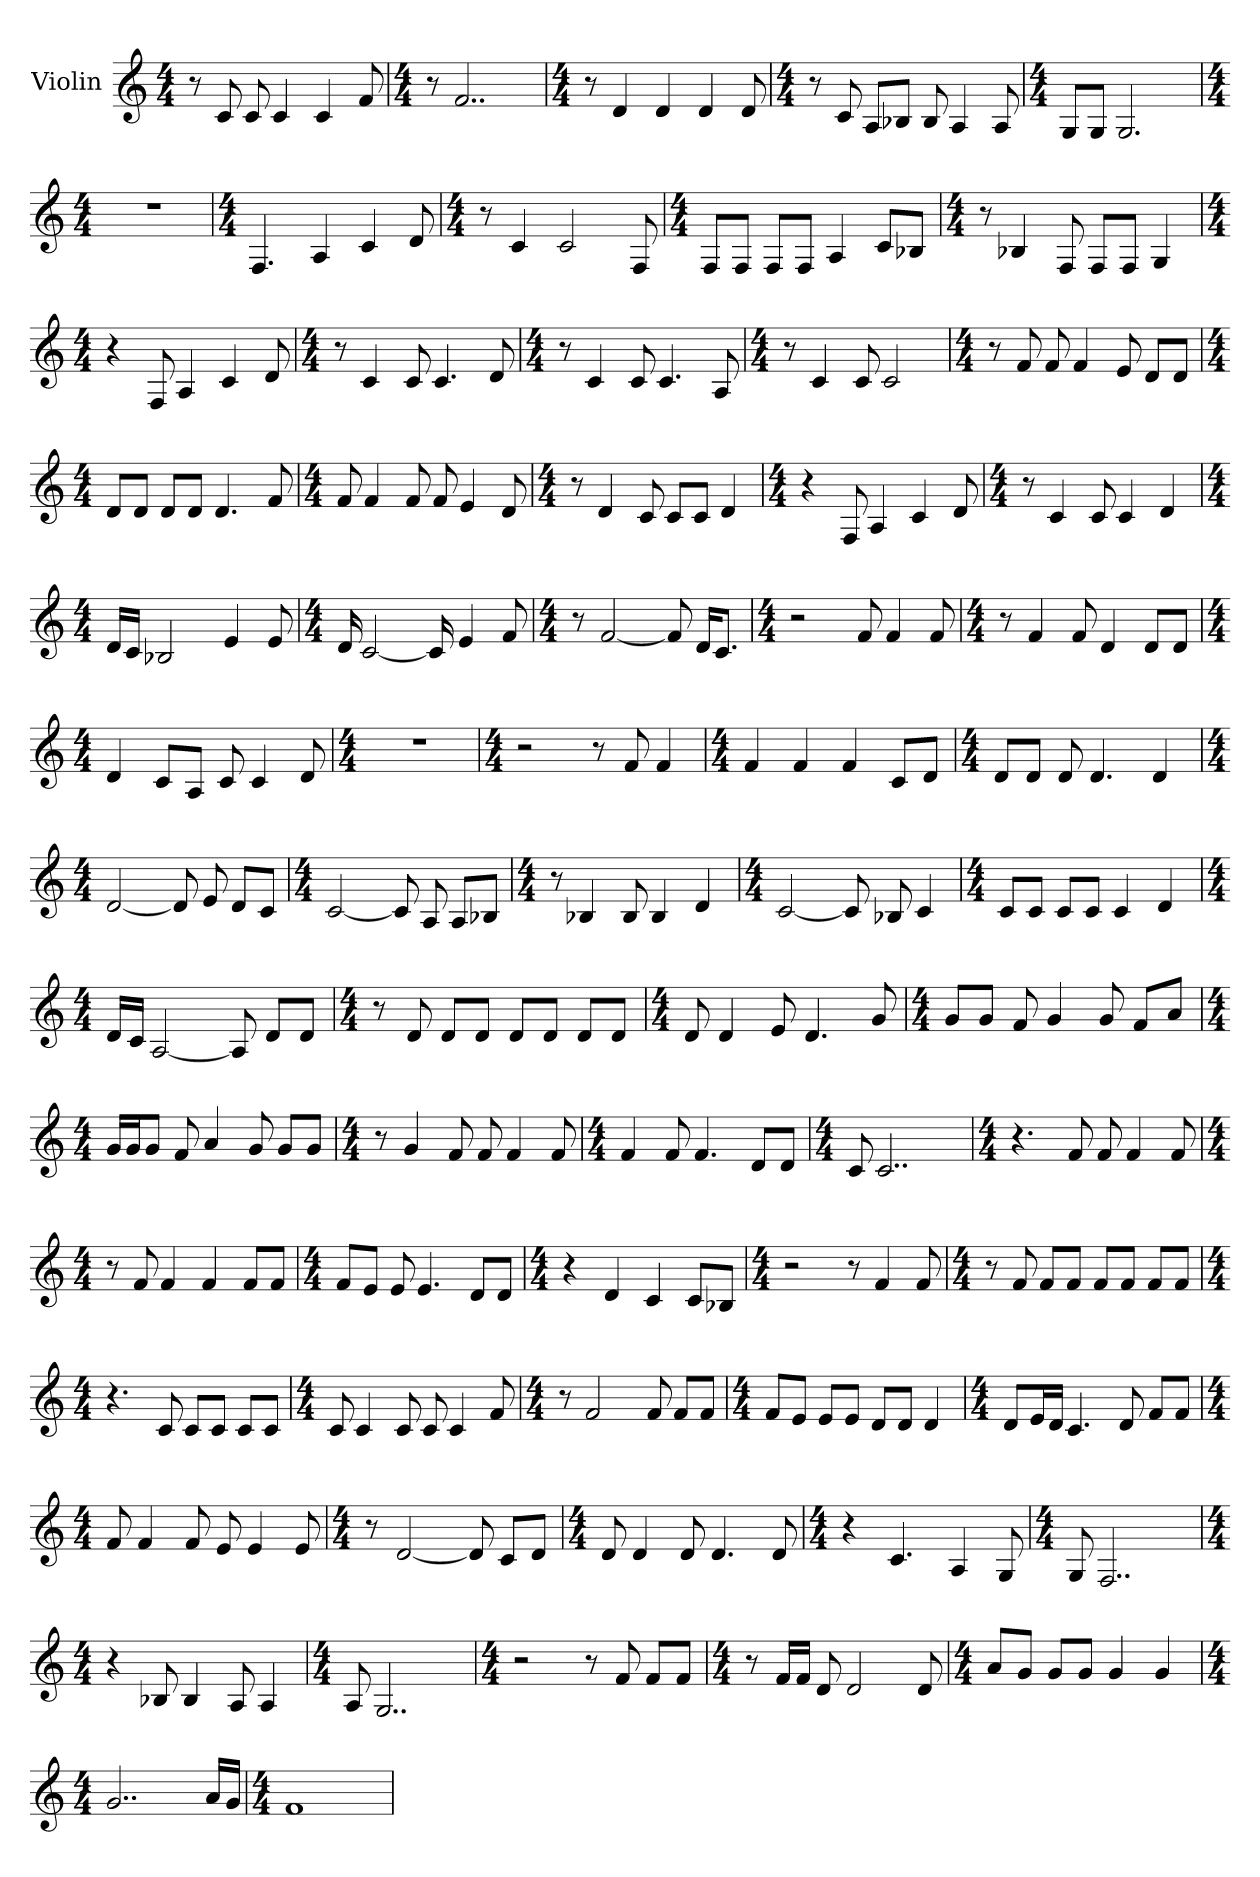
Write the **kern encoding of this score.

**kern
*part1
*staff1
*I"Violin
*I'Vln
*M4/4
=
8r
8c
8c
4c
4c
8f
=
*M4/4
8r
2..f
=
*M4/4
8r
4d
4d
4d
8d
=
*M4/4
8r
8c
8AL
8B-XJ
8B-
4A
8A
=
*M4/4
8GL
8GJ
2.G
=
*M4/4
1r
=
*M4/4
4.F
4A
4c
8d
=
*M4/4
8r
4c
2c
8F
=
*M4/4
8FL
8FJ
8FL
8FJ
4A
8cL
8B-XJ
=
*M4/4
8r
4B-X
8F
8FL
8FJ
4G
=
*M4/4
4r
8F
4A
4c
8d
=
*M4/4
8r
4c
8c
4.c
8d
=
*M4/4
8r
4c
8c
4.c
8A
=
*M4/4
8r
4c
8c
2c
=
*M4/4
8r
8f
8f
4f
8e
8dL
8dJ
=
*M4/4
8dL
8dJ
8dL
8dJ
4.d
8f
=
*M4/4
8f
4f
8f
8f
4e
8d
=
*M4/4
8r
4d
8c
8cL
8cJ
4d
=
*M4/4
4r
8F
4A
4c
8d
=
*M4/4
8r
4c
8c
4c
4d
=
*M4/4
16dLL
16cJJ
2B-X
4e
8e
=
*M4/4
16d
[2c
16c]
4e
8f
=
*M4/4
8r
[2f
8f]
16dKL
8.cJ
=
*M4/4
2r
8f
4f
8f
=
*M4/4
8r
4f
8f
4d
8dL
8dJ
=
*M4/4
4d
8cL
8AJ
8c
4c
8d
=
*M4/4
1r
=
*M4/4
2r
8r
8f
4f
=
*M4/4
4f
4f
4f
8cL
8dJ
=
*M4/4
8dL
8dJ
8d
4.d
4d
=
*M4/4
[2d
8d]
8e
8dL
8cJ
=
*M4/4
[2c
8c]
8A
8AL
8B-XJ
=
*M4/4
8r
4B-X
8B-
4B-
4d
=
*M4/4
[2c
8c]
8B-X
4c
=
*M4/4
8cL
8cJ
8cL
8cJ
4c
4d
=
*M4/4
16dLL
16cJJ
[2A
8A]
8dL
8dJ
=
*M4/4
8r
8d
8dL
8dJ
8dL
8dJ
8dL
8dJ
=
*M4/4
8d
4d
8e
4.d
8g
=
*M4/4
8gL
8gJ
8f
4g
8g
8fL
8aJ
=
*M4/4
16gLL
16gJ
8gJ
8f
4a
8g
8gL
8gJ
=
*M4/4
8r
4g
8f
8f
4f
8f
=
*M4/4
4f
8f
4.f
8dL
8dJ
=
*M4/4
8c
2..c
=
*M4/4
4.r
8f
8f
4f
8f
=
*M4/4
8r
8f
4f
4f
8fL
8fJ
=
*M4/4
8fL
8eJ
8e
4.e
8dL
8dJ
=
*M4/4
4r
4d
4c
8cL
8B-XJ
=
*M4/4
2r
8r
4f
8f
=
*M4/4
8r
8f
8fL
8fJ
8fL
8fJ
8fL
8fJ
=
*M4/4
4.r
8c
8cL
8cJ
8cL
8cJ
=
*M4/4
8c
4c
8c
8c
4c
8f
=
*M4/4
8r
2f
8f
8fL
8fJ
=
*M4/4
8fL
8eJ
8eL
8eJ
8dL
8dJ
4d
=
*M4/4
8dL
16eL
16dJJ
4.c
8d
8fL
8fJ
=
*M4/4
8f
4f
8f
8e
4e
8e
=
*M4/4
8r
[2d
8d]
8cL
8dJ
=
*M4/4
8d
4d
8d
4.d
8d
=
*M4/4
4r
4.c
4A
8G
=
*M4/4
8G
2..F
=
*M4/4
4r
8B-X
4B-
8A
4A
=
*M4/4
8A
2..G
=
*M4/4
2r
8r
8f
8fL
8fJ
=
*M4/4
8r
16fLL
16fJJ
8d
2d
8d
=
*M4/4
8aL
8gJ
8gL
8gJ
4g
4g
=
*M4/4
2..g
16aLL
16gJJ
=
*M4/4
1f
=
*-
